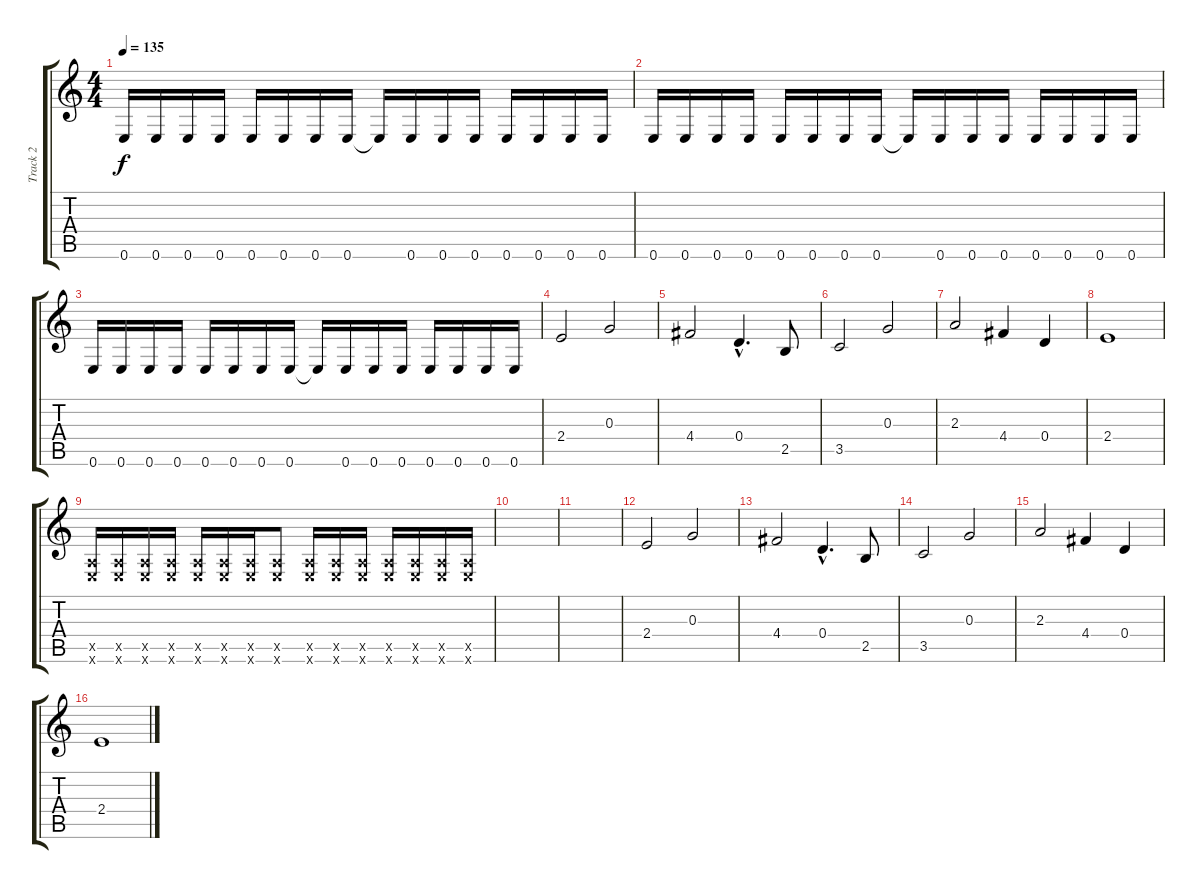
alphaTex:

\track ("Track 2" "Track 2") {instrument distortionguitar}
\staff {score tabs}
\tuning (E4 B3 G3 D3 A2 E2) {hide}
\ts (4 4)
\tempo 135
\clef g2
\ks c
0.6.16{dy f} 0.6.16 0.6.16 0.6.16 0.6.16 0.6.16 0.6.16 0.6.16 0.6{t}.16 0.6.16 0.6.16 0.6.16 0.6.16 0.6.16 0.6.16 0.6.16 |
0.6.16 0.6.16 0.6.16 0.6.16 0.6.16 0.6.16 0.6.16 0.6.16 0.6{t}.16 0.6.16 0.6.16 0.6.16 0.6.16 0.6.16 0.6.16 0.6.16 |
0.6.16 0.6.16 0.6.16 0.6.16 0.6.16 0.6.16 0.6.16 0.6.16 0.6{t}.16 0.6.16 0.6.16 0.6.16 0.6.16 0.6.16 0.6.16 0.6.16 |
2.4.2 0.3.2 |
4.4.2 0.4{hac}.4{d} 2.5.8 |
3.5.2 0.3.2 |
2.3.2 4.4.4 0.4.4 |
2.4.1 |
(0.5{x} 0.6{x}).16 (0.5{x} 0.6{x}).16 (0.5{x} 0.6{x}).16 (0.5{x} 0.6{x}).16 (0.5{x} 0.6{x}).16 (0.5{x} 0.6{x}).16 (0.5{x} 0.6{x}).16 (0.5{x} 0.6{x}).8 (0.5{x} 0.6{x}).16 (0.5{x} 0.6{x}).16 (0.5{x} 0.6{x}).16 (0.5{x} 0.6{x}).16 (0.5{x} 0.6{x}).16 (0.5{x} 0.6{x}).16 (0.5{x} 0.6{x}).16 |
|
|
2.4.2 0.3.2 |
4.4.2 0.4{hac}.4{d} 2.5.8 |
3.5.2 0.3.2 |
2.3.2 4.4.4 0.4.4 |
2.4.1
